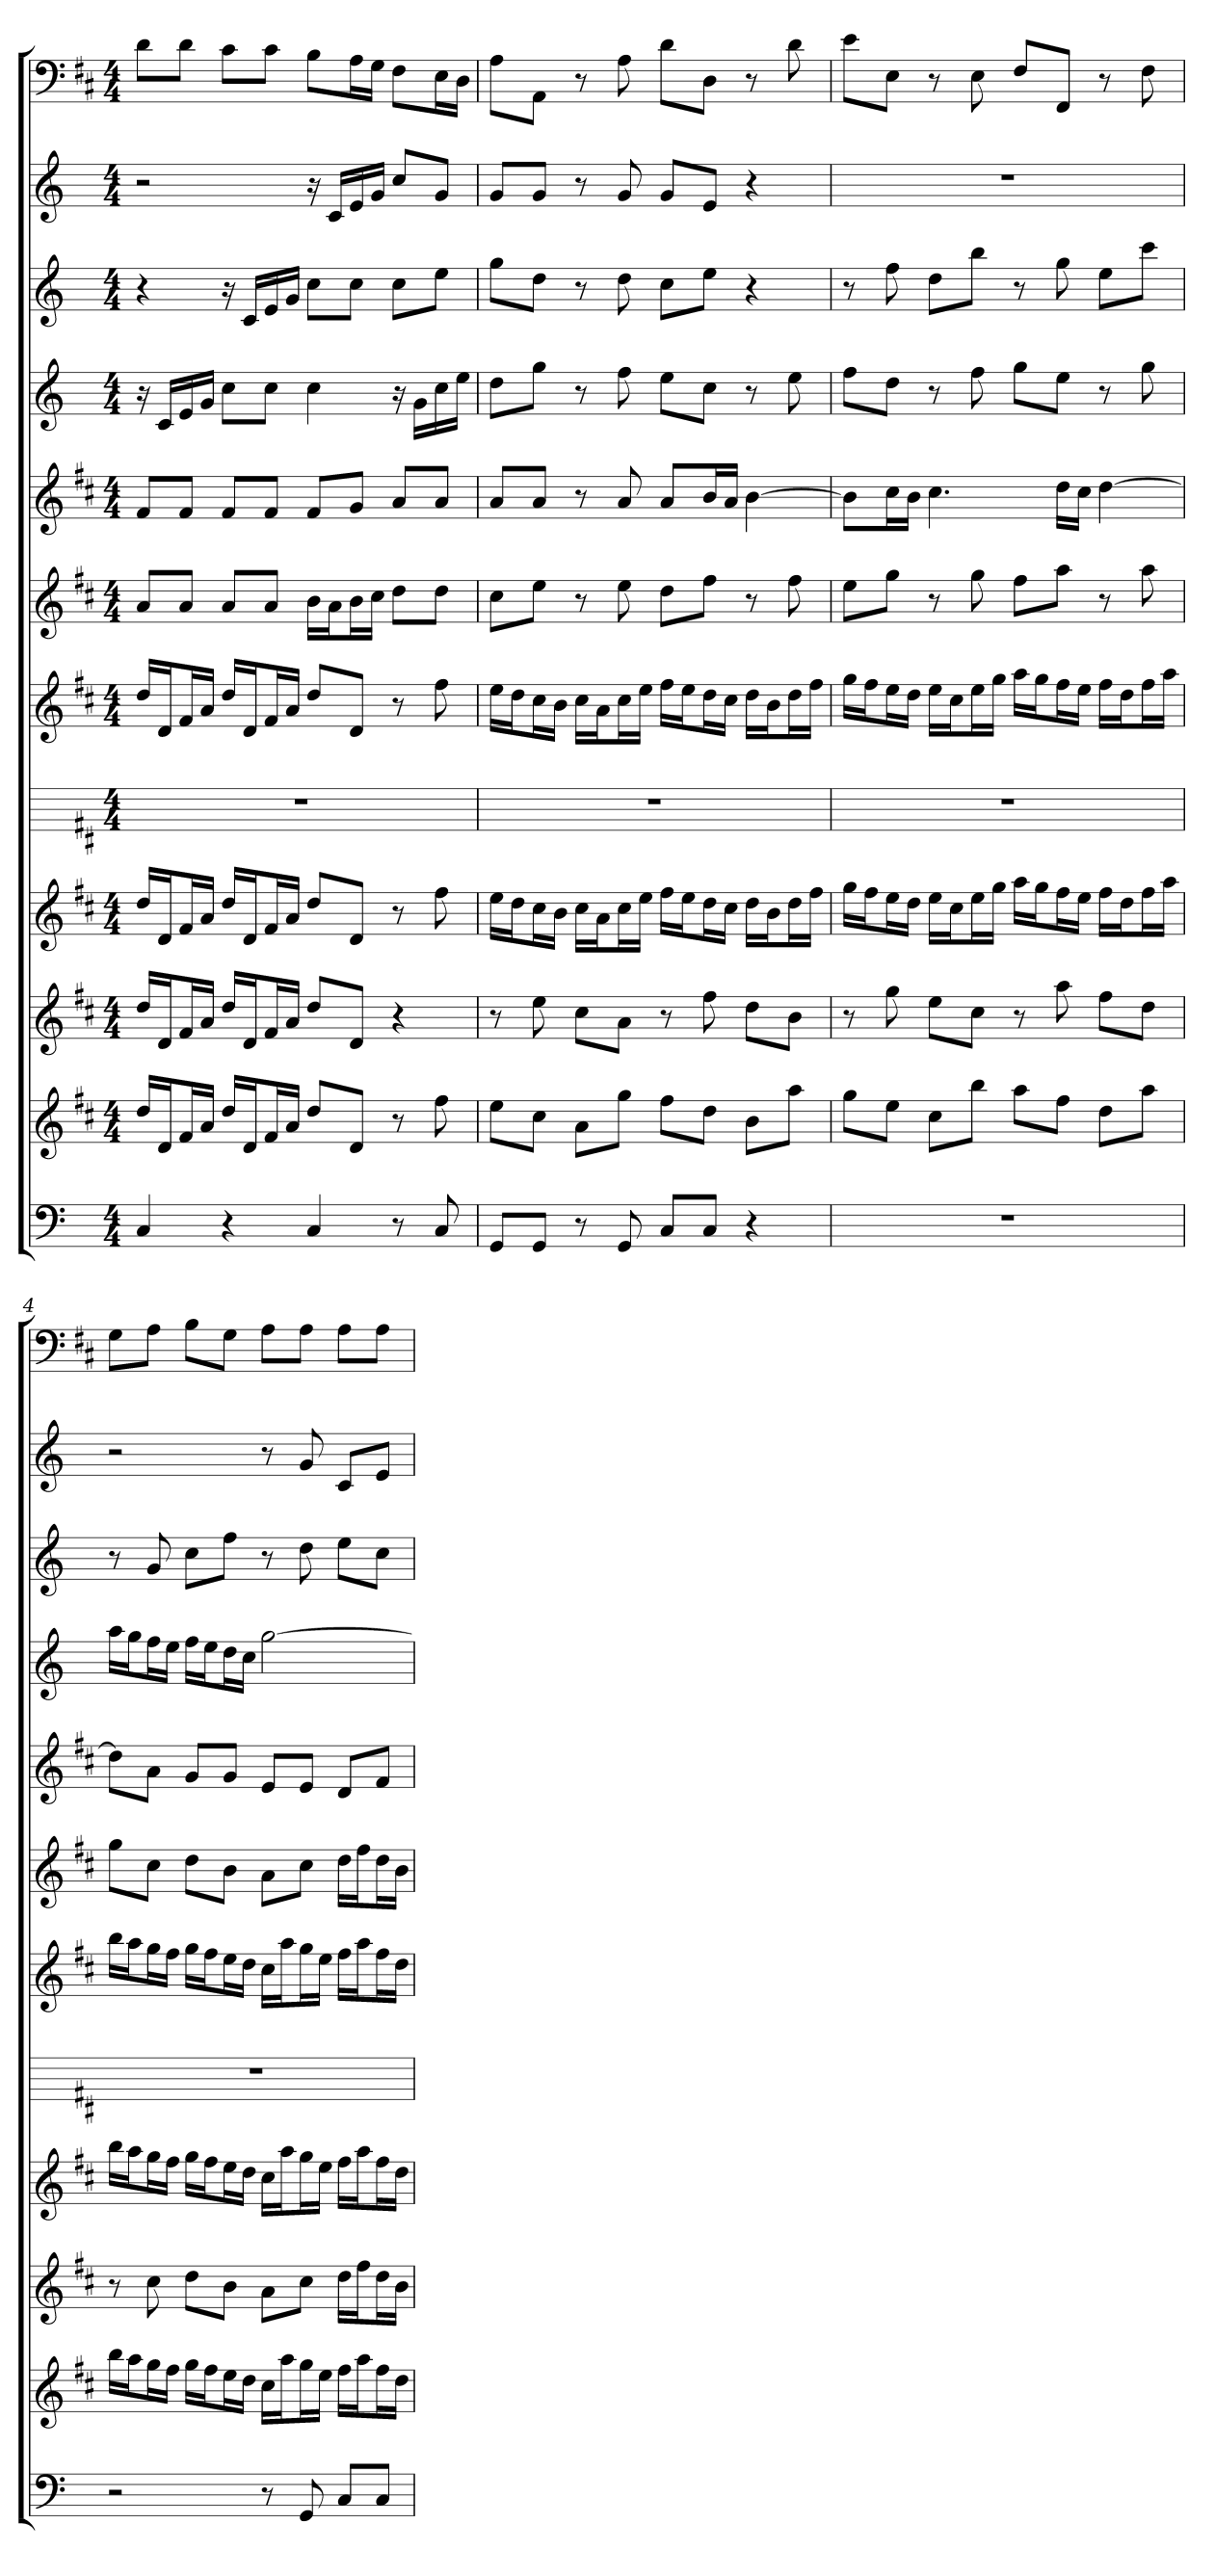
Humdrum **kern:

**kern	**kern	**kern	**kern	**kern	**kern	**kern	**kern	**kern	**kern	**kern	**kern
*part12	*part11	*part10	*part9	*part8	*part7	*part6	*part5	*part4	*part3	*part2	*part1
*staff12	*staff11	*staff10	*staff9	*staff8	*staff7	*staff6	*staff5	*staff4	*staff3	*staff2	*staff1
*k[]	*k[f#c#]	*k[f#c#]	*k[f#c#]	*k[f#c#]	*k[f#c#]	*k[f#c#]	*k[f#c#]	*k[]	*k[]	*k[]	*k[f#c#]
*M4/4	*M4/4	*M4/4	*M4/4	*M4/4	*M4/4	*M4/4	*M4/4	*M4/4	*M4/4	*M4/4	*M4/4
=1	=1	=1	=1	=1	=1	=1	=1	=1	=1	=1	=1
4C	16ddLL	16ddLL	16ddLL	1r	16ddLL	8aL	8f#L	16r	4r	2r	8dL
.	16dJ	16dJ	16dJ	.	16dJ	.	.	16cLL	.	.	.
.	16f#L	16f#L	16f#L	.	16f#L	8aJ	8f#J	16e	.	.	8dJ
.	16aJJ	16aJJ	16aJJ	.	16aJJ	.	.	16gJJ	.	.	.
4r	16ddLL	16ddLL	16ddLL	.	16ddLL	8aL	8f#L	8ccL	16r	.	8c#L
.	16dJ	16dJ	16dJ	.	16dJ	.	.	.	16cLL	.	.
.	16f#L	16f#L	16f#L	.	16f#L	8aJ	8f#J	8ccJ	16e	.	8c#J
.	16aJJ	16aJJ	16aJJ	.	16aJJ	.	.	.	16gJJ	.	.
4C	8ddL	8ddL	8ddL	.	8ddL	16bLL	8f#L	4cc	8ccL	16r	8BL
.	.	.	.	.	.	16aJ	.	.	.	16cLL	.
.	8dJ	8dJ	8dJ	.	8dJ	16bL	8gJ	.	8ccJ	16e	16AL
.	.	.	.	.	.	16cc#JJ	.	.	.	16gJJ	16GJJ
8r	8r	4r	8r	.	8r	8ddL	8aL	16r	8ccL	8ccL	8F#L
.	.	.	.	.	.	.	.	16gLL	.	.	.
8C	8ff#	.	8ff#	.	8ff#	8ddJ	8aJ	16cc	8eeJ	8gJ	16EL
.	.	.	.	.	.	.	.	16eeJJ	.	.	16DJJ
=2	=2	=2	=2	=2	=2	=2	=2	=2	=2	=2	=2
8GGL	8eeL	8r	16eeLL	1r	16eeLL	8cc#L	8aL	8ddL	8ggL	8gL	8AL
.	.	.	16ddJ	.	16ddJ	.	.	.	.	.	.
8GGJ	8cc#J	8ee	16cc#L	.	16cc#L	8eeJ	8aJ	8ggJ	8ddJ	8gJ	8AAJ
.	.	.	16bJJ	.	16bJJ	.	.	.	.	.	.
8r	8aL	8cc#L	16cc#LL	.	16cc#LL	8r	8r	8r	8r	8r	8r
.	.	.	16aJ	.	16aJ	.	.	.	.	.	.
8GG	8ggJ	8aJ	16cc#L	.	16cc#L	8ee	8a	8ff	8dd	8g	8A
.	.	.	16eeJJ	.	16eeJJ	.	.	.	.	.	.
8CL	8ff#L	8r	16ff#LL	.	16ff#LL	8ddL	8aL	8eeL	8ccL	8gL	8dL
.	.	.	16eeJ	.	16eeJ	.	.	.	.	.	.
8CJ	8ddJ	8ff#	16ddL	.	16ddL	8ff#J	16bL	8ccJ	8eeJ	8eJ	8DJ
.	.	.	16cc#JJ	.	16cc#JJ	.	16aJJ	.	.	.	.
4r	8bL	8ddL	16ddLL	.	16ddLL	8r	[4b	8r	4r	4r	8r
.	.	.	16bJ	.	16bJ	.	.	.	.	.	.
.	8aaJ	8bJ	16ddL	.	16ddL	8ff#	.	8ee	.	.	8d
.	.	.	16ff#JJ	.	16ff#JJ	.	.	.	.	.	.
=3	=3	=3	=3	=3	=3	=3	=3	=3	=3	=3	=3
1r	8ggL	8r	16ggLL	1r	16ggLL	8eeL	8bL]	8ffL	8r	1r	8eL
.	.	.	16ff#J	.	16ff#J	.	.	.	.	.	.
.	8eeJ	8gg	16eeL	.	16eeL	8ggJ	16cc#L	8ddJ	8ff	.	8EJ
.	.	.	16ddJJ	.	16ddJJ	.	16bJJ	.	.	.	.
.	8cc#L	8eeL	16eeLL	.	16eeLL	8r	4.cc#	8r	8ddL	.	8r
.	.	.	16cc#J	.	16cc#J	.	.	.	.	.	.
.	8bbJ	8cc#J	16eeL	.	16eeL	8gg	.	8ff	8bbJ	.	8E
.	.	.	16ggJJ	.	16ggJJ	.	.	.	.	.	.
.	8aaL	8r	16aaLL	.	16aaLL	8ff#L	.	8ggL	8r	.	8F#L
.	.	.	16ggJ	.	16ggJ	.	.	.	.	.	.
.	8ff#J	8aa	16ff#L	.	16ff#L	8aaJ	16ddLL	8eeJ	8gg	.	8FF#J
.	.	.	16eeJJ	.	16eeJJ	.	16cc#JJ	.	.	.	.
.	8ddL	8ff#L	16ff#LL	.	16ff#LL	8r	[4dd	8r	8eeL	.	8r
.	.	.	16ddJ	.	16ddJ	.	.	.	.	.	.
.	8aaJ	8ddJ	16ff#L	.	16ff#L	8aa	.	8gg	8cccJ	.	8F#
.	.	.	16aaJJ	.	16aaJJ	.	.	.	.	.	.
=4	=4	=4	=4	=4	=4	=4	=4	=4	=4	=4	=4
2r	16bbLL	8r	16bbLL	1r	16bbLL	8ggL	8ddL]	16aaLL	8r	2r	8GL
.	16aaJ	.	16aaJ	.	16aaJ	.	.	16ggJ	.	.	.
.	16ggL	8cc#	16ggL	.	16ggL	8cc#J	8aJ	16ffL	8g	.	8AJ
.	16ff#JJ	.	16ff#JJ	.	16ff#JJ	.	.	16eeJJ	.	.	.
.	16ggLL	8ddL	16ggLL	.	16ggLL	8ddL	8gL	16ffLL	8ccL	.	8BL
.	16ff#J	.	16ff#J	.	16ff#J	.	.	16eeJ	.	.	.
.	16eeL	8bJ	16eeL	.	16eeL	8bJ	8gJ	16ddL	8ffJ	.	8GJ
.	16ddJJ	.	16ddJJ	.	16ddJJ	.	.	16ccJJ	.	.	.
8r	16cc#LL	8aL	16cc#LL	.	16cc#LL	8aL	8eL	[2gg	8r	8r	8AL
.	16aaJ	.	16aaJ	.	16aaJ	.	.	.	.	.	.
8GG	16ggL	8cc#J	16ggL	.	16ggL	8cc#J	8eJ	.	8dd	8g	8AJ
.	16eeJJ	.	16eeJJ	.	16eeJJ	.	.	.	.	.	.
8CL	16ff#LL	16ddLL	16ff#LL	.	16ff#LL	16ddLL	8dL	.	8eeL	8cL	8AL
.	16aaJ	16ff#J	16aaJ	.	16aaJ	16ff#J	.	.	.	.	.
8CJ	16ff#L	16ddL	16ff#L	.	16ff#L	16ddL	8f#J	.	8ccJ	8eJ	8AJ
.	16ddJJ	16bJJ	16ddJJ	.	16ddJJ	16bJJ	.	.	.	.	.
=	=	=	=	=	=	=	=	=	=	=	=
*-	*-	*-	*-	*-	*-	*-	*-	*-	*-	*-	*-
